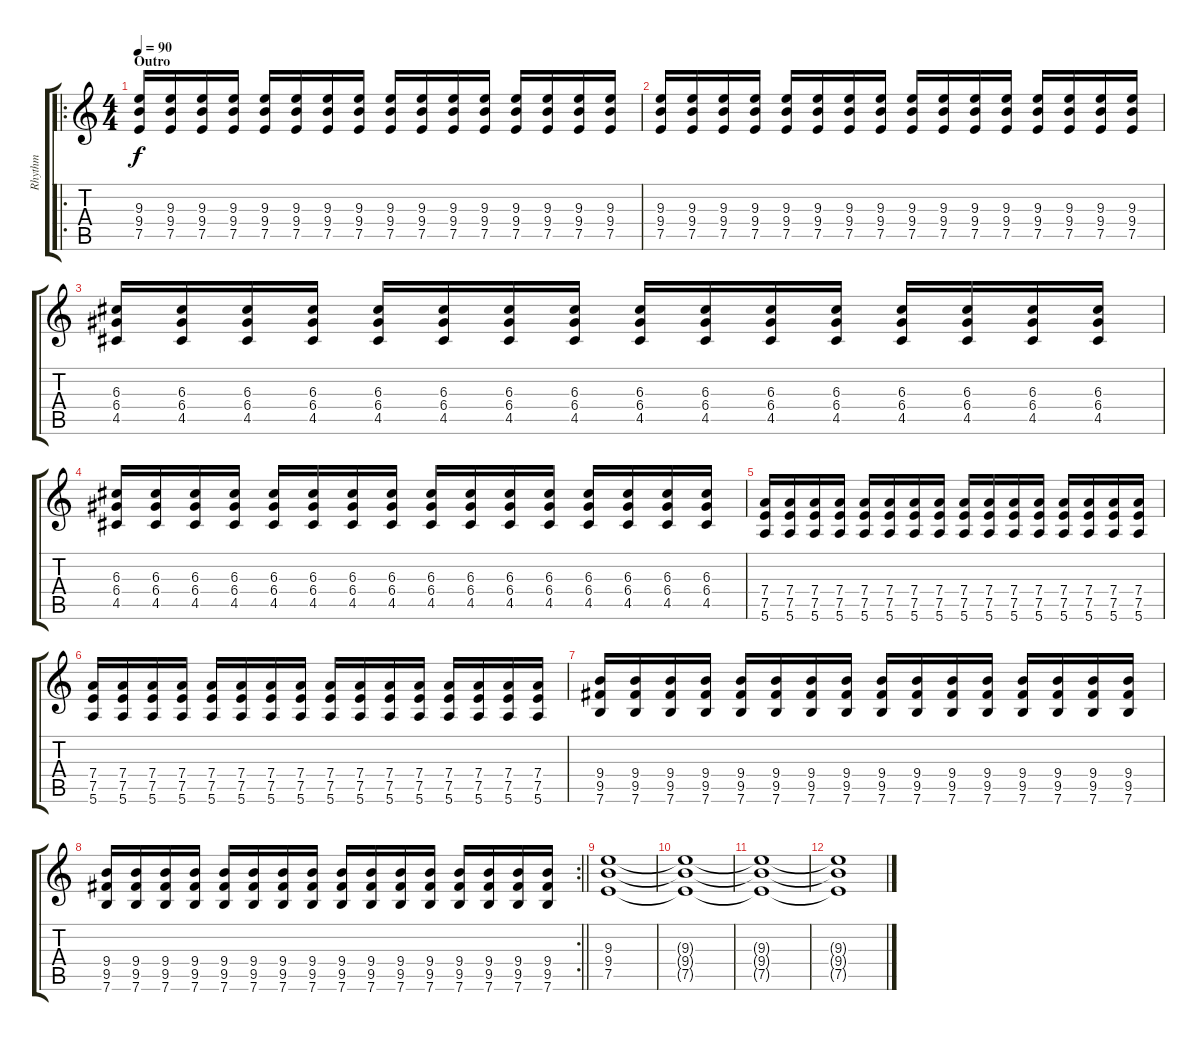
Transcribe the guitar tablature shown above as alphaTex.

\track ("Rhythm" "Rhythm") {instrument distortionguitar}
\staff {score tabs}
\tuning (E4 B3 G3 D3 A2 E2) {hide}
\ro
\ts (4 4)
\section ("" "Outro")
\tempo 90
\clef g2
\ks c
(9.3 9.4 7.5).16{dy f} (9.3 9.4 7.5).16 (9.3 9.4 7.5).16 (9.3 9.4 7.5).16 (9.3 9.4 7.5).16 (9.3 9.4 7.5).16 (9.3 9.4 7.5).16 (9.3 9.4 7.5).16 (9.3 9.4 7.5).16 (9.3 9.4 7.5).16 (9.3 9.4 7.5).16 (9.3 9.4 7.5).16 (9.3 9.4 7.5).16 (9.3 9.4 7.5).16 (9.3 9.4 7.5).16 (9.3 9.4 7.5).16 |
(9.3 9.4 7.5).16 (9.3 9.4 7.5).16 (9.3 9.4 7.5).16 (9.3 9.4 7.5).16 (9.3 9.4 7.5).16 (9.3 9.4 7.5).16 (9.3 9.4 7.5).16 (9.3 9.4 7.5).16 (9.3 9.4 7.5).16 (9.3 9.4 7.5).16 (9.3 9.4 7.5).16 (9.3 9.4 7.5).16 (9.3 9.4 7.5).16 (9.3 9.4 7.5).16 (9.3 9.4 7.5).16 (9.3 9.4 7.5).16 |
(6.3 6.4 4.5).16 (6.3 6.4 4.5).16 (6.3 6.4 4.5).16 (6.3 6.4 4.5).16 (6.3 6.4 4.5).16 (6.3 6.4 4.5).16 (6.3 6.4 4.5).16 (6.3 6.4 4.5).16 (6.3 6.4 4.5).16 (6.3 6.4 4.5).16 (6.3 6.4 4.5).16 (6.3 6.4 4.5).16 (6.3 6.4 4.5).16 (6.3 6.4 4.5).16 (6.3 6.4 4.5).16 (6.3 6.4 4.5).16 |
(6.3 6.4 4.5).16 (6.3 6.4 4.5).16 (6.3 6.4 4.5).16 (6.3 6.4 4.5).16 (6.3 6.4 4.5).16 (6.3 6.4 4.5).16 (6.3 6.4 4.5).16 (6.3 6.4 4.5).16 (6.3 6.4 4.5).16 (6.3 6.4 4.5).16 (6.3 6.4 4.5).16 (6.3 6.4 4.5).16 (6.3 6.4 4.5).16 (6.3 6.4 4.5).16 (6.3 6.4 4.5).16 (6.3 6.4 4.5).16 |
(7.4 7.5 5.6).16 (7.4 7.5 5.6).16 (7.4 7.5 5.6).16 (7.4 7.5 5.6).16 (7.4 7.5 5.6).16 (7.4 7.5 5.6).16 (7.4 7.5 5.6).16 (7.4 7.5 5.6).16 (7.4 7.5 5.6).16 (7.4 7.5 5.6).16 (7.4 7.5 5.6).16 (7.4 7.5 5.6).16 (7.4 7.5 5.6).16 (7.4 7.5 5.6).16 (7.4 7.5 5.6).16 (7.4 7.5 5.6).16 |
(7.4 7.5 5.6).16 (7.4 7.5 5.6).16 (7.4 7.5 5.6).16 (7.4 7.5 5.6).16 (7.4 7.5 5.6).16 (7.4 7.5 5.6).16 (7.4 7.5 5.6).16 (7.4 7.5 5.6).16 (7.4 7.5 5.6).16 (7.4 7.5 5.6).16 (7.4 7.5 5.6).16 (7.4 7.5 5.6).16 (7.4 7.5 5.6).16 (7.4 7.5 5.6).16 (7.4 7.5 5.6).16 (7.4 7.5 5.6).16 |
(9.4 9.5 7.6).16 (9.4 9.5 7.6).16 (9.4 9.5 7.6).16 (9.4 9.5 7.6).16 (9.4 9.5 7.6).16 (9.4 9.5 7.6).16 (9.4 9.5 7.6).16 (9.4 9.5 7.6).16 (9.4 9.5 7.6).16 (9.4 9.5 7.6).16 (9.4 9.5 7.6).16 (9.4 9.5 7.6).16 (9.4 9.5 7.6).16 (9.4 9.5 7.6).16 (9.4 9.5 7.6).16 (9.4 9.5 7.6).16 |
\rc 2
\barLineRight lightlight
(9.4 9.5 7.6).16 (9.4 9.5 7.6).16 (9.4 9.5 7.6).16 (9.4 9.5 7.6).16 (9.4 9.5 7.6).16 (9.4 9.5 7.6).16 (9.4 9.5 7.6).16 (9.4 9.5 7.6).16 (9.4 9.5 7.6).16 (9.4 9.5 7.6).16 (9.4 9.5 7.6).16 (9.4 9.5 7.6).16 (9.4 9.5 7.6).16 (9.4 9.5 7.6).16 (9.4 9.5 7.6).16 (9.4 9.5 7.6).16 |
(9.3 9.4 7.5).1{volume 0} |
(9.3{t} 9.4{t} 7.5{t}).1 |
(9.3{t} 9.4{t} 7.5{t}).1 |
(9.3{t} 9.4{t} 7.5{t}).1
